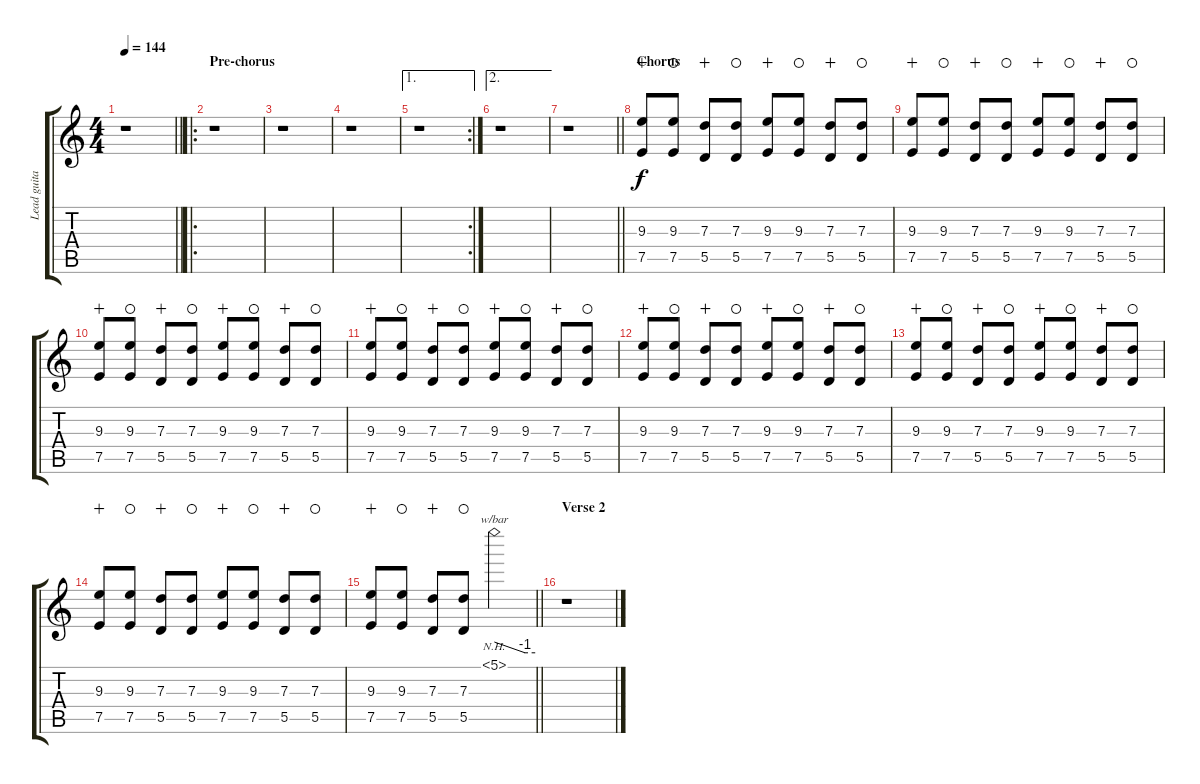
\track ("Lead guitar (humbucker)" "Lead guita") {instrument overdrivenguitar}
\staff {score tabs}
\tuning (E4 B3 G3 D3 A2 E2) {hide}
\ts (4 4)
\tempo 144
\clef g2
\barLineRight lightlight
\ks c
r.1{dy f} |
\ro
\section ("" "Pre-chorus")
r.1 |
r.1 |
r.1 |
\ae 1
\rc 2
r.1 |
\ae 2
r.1 |
\barLineRight lightlight
r.1 |
\section ("" "Chorus")
(9.3 7.5).8{wahc} (9.3 7.5).8{waho} (7.3 5.5).8{wahc} (7.3 5.5).8{waho} (9.3 7.5).8{wahc} (9.3 7.5).8{waho} (7.3 5.5).8{wahc} (7.3 5.5).8{waho} |
(9.3 7.5).8{wahc} (9.3 7.5).8{waho} (7.3 5.5).8{wahc} (7.3 5.5).8{waho} (9.3 7.5).8{wahc} (9.3 7.5).8{waho} (7.3 5.5).8{wahc} (7.3 5.5).8{waho} |
(9.3 7.5).8{wahc} (9.3 7.5).8{waho} (7.3 5.5).8{wahc} (7.3 5.5).8{waho} (9.3 7.5).8{wahc} (9.3 7.5).8{waho} (7.3 5.5).8{wahc} (7.3 5.5).8{waho} |
(9.3 7.5).8{wahc} (9.3 7.5).8{waho} (7.3 5.5).8{wahc} (7.3 5.5).8{waho} (9.3 7.5).8{wahc} (9.3 7.5).8{waho} (7.3 5.5).8{wahc} (7.3 5.5).8{waho} |
(9.3 7.5).8{wahc} (9.3 7.5).8{waho} (7.3 5.5).8{wahc} (7.3 5.5).8{waho} (9.3 7.5).8{wahc} (9.3 7.5).8{waho} (7.3 5.5).8{wahc} (7.3 5.5).8{waho} |
(9.3 7.5).8{wahc} (9.3 7.5).8{waho} (7.3 5.5).8{wahc} (7.3 5.5).8{waho} (9.3 7.5).8{wahc} (9.3 7.5).8{waho} (7.3 5.5).8{wahc} (7.3 5.5).8{waho} |
(9.3 7.5).8{wahc} (9.3 7.5).8{waho} (7.3 5.5).8{wahc} (7.3 5.5).8{waho} (9.3 7.5).8{wahc} (9.3 7.5).8{waho} (7.3 5.5).8{wahc} (7.3 5.5).8{waho} |
\barLineRight lightlight
(9.3 7.5).8{wahc} (9.3 7.5).8{waho} (7.3 5.5).8{wahc} (7.3 5.5).8{waho} 5.1{nh}.2{tbe (custom default 0 0 45 -4 60 -4)} |
\section ("" "Verse 2")
r.1
